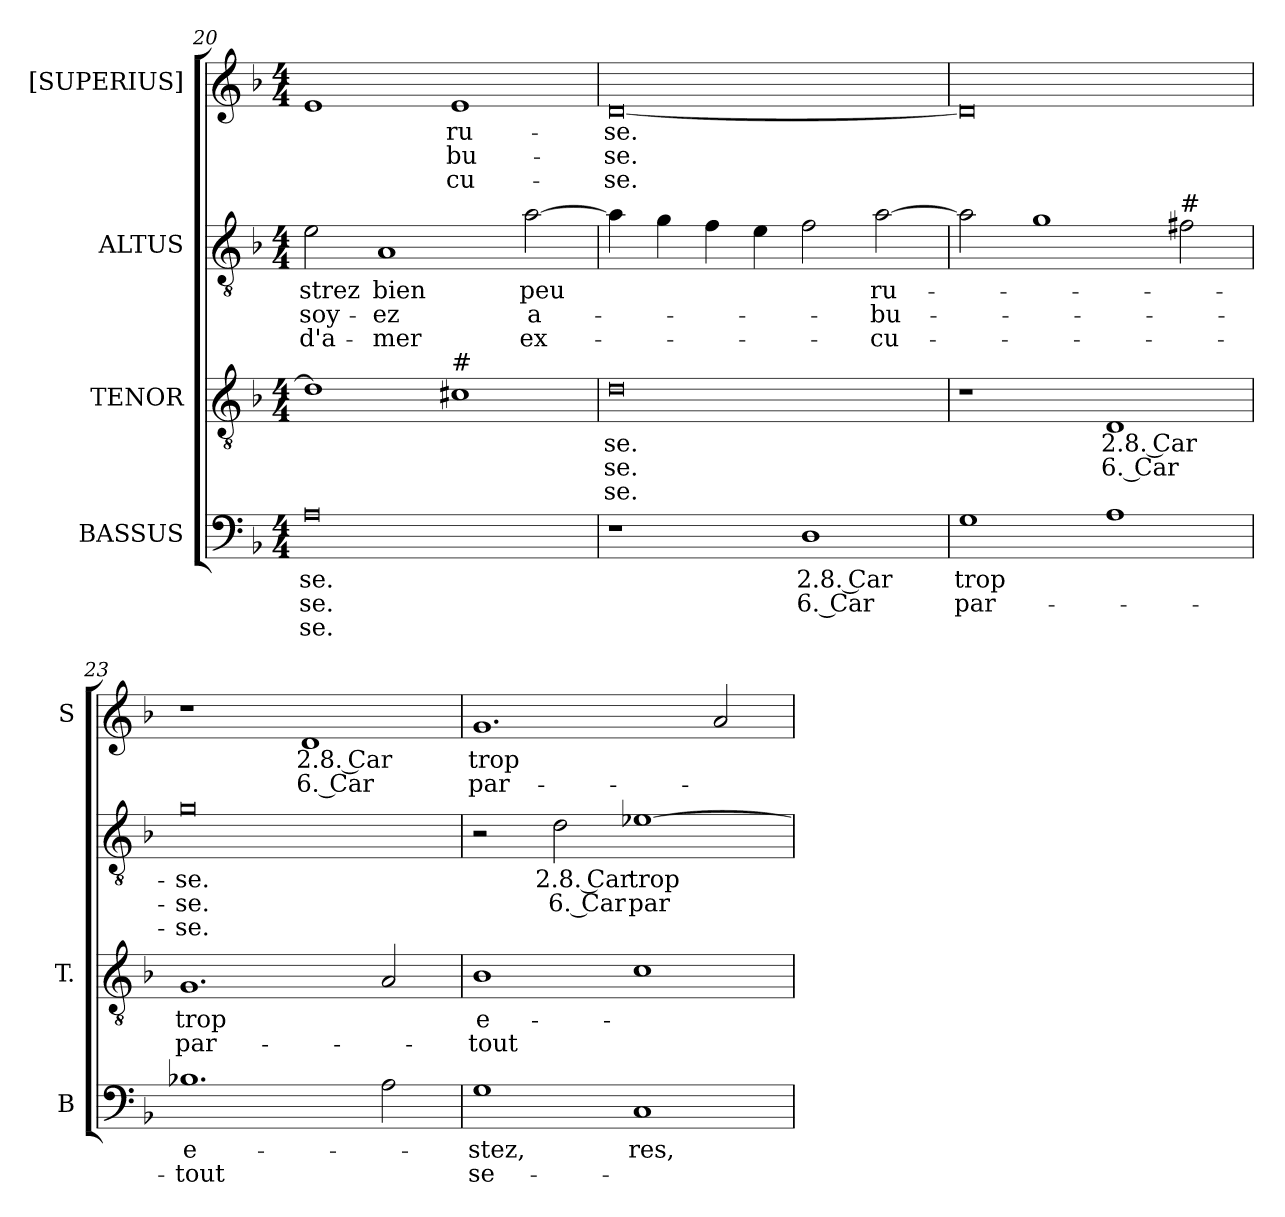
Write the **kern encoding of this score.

**kern	**text	**text	**text	**kern	**text	**text	**text	**kern	**text	**text	**text	**kern	**text	**text	**text
*part4	*part4	*part4	*part4	*part3	*part3	*part3	*part3	*part2	*part2	*part2	*part2	*part1	*part1	*part1	*part1
*staff4	*staff4	*staff4	*staff4	*staff3	*staff3	*staff3	*staff3	*staff2	*staff2	*staff2	*staff2	*staff1	*staff1	*staff1	*staff1
*I"BASSUS	*	*	*	*I"TENOR	*	*	*	*I"ALTUS	*	*	*	*I"[SUPERIUS]	*	*	*
*I'B	*	*	*	*I'T.	*	*	*	*	*	*	*	*I'S	*	*	*
*clefF4	*	*	*	*clefGv2	*	*	*	*clefGv2	*	*	*	*clefG2	*	*	*
*	*	*	*	*ITrd7c12	*	*	*	*ITrd7c12	*	*	*	*	*	*	*
*k[b-]	*	*	*	*k[b-]	*	*	*	*k[b-]	*	*	*	*k[b-]	*	*	*
*F:	*	*	*	*F:	*	*	*	*F:	*	*	*	*F:	*	*	*
*M4/4	*	*	*	*M4/4	*	*	*	*M4/4	*	*	*	*M4/4	*	*	*
=20	=20	=20	=20	=20	=20	=20	=20	=20	=20	=20	=20	=20	=20	=20	=20
!	!LO:LY:b:color=#000000	!LO:LY:b:color=#000000	!LO:LY:b:color=#000000	!	!	!	!	!	!	!	!	!	!	!	!
!	!	!	!	!	!	!	!	!	!LO:LY:b:color=#000000	!LO:LY:b:color=#000000	!LO:LY:b:color=#000000	!	!	!	!
0Ai	-se.	-se.	-se.	1Di]	.	.	.	2Ei\	-strez	soy-	d'a-	1ei	.	.	.
!	!	!	!	!	!	!	!	!	!LO:LY:b:color=#000000	!LO:LY:b:color=#000000	!LO:LY:b:color=#000000	!	!	!	!
.	.	.	.	.	.	.	.	1AAi	bien	-ez	-mer	.	.	.	.
!	!	!	!	!LO:TX:a:t=#	!	!	!	!	!	!	!	!	!	!	!
!	!	!	!	!	!	!	!	!	!	!	!	!	!LO:LY:b:color=#000000	!LO:LY:b:color=#000000	!LO:LY:b:color=#000000
.	.	.	.	1C#i	.	.	.	.	.	.	.	1ei	ru-	-bu-	-cu-
!	!	!	!	!	!	!	!	!	!LO:LY:b:color=#000000	!LO:LY:b:color=#000000	!LO:LY:b:color=#000000	!	!	!	!
.	.	.	.	.	.	.	.	[>2Ai\	peu	a-	ex-	.	.	.	.
=21	=21	=21	=21	=21	=21	=21	=21	=21	=21	=21	=21	=21	=21	=21	=21
!	!	!	!	!	!LO:LY:b:color=#000000	!LO:LY:b:color=#000000	!LO:LY:b:color=#000000	!	!	!	!	!	!	!	!
!	!	!	!	!	!	!	!	!	!	!	!	!	!LO:LY:b:color=#000000	!LO:LY:b:color=#000000	!LO:LY:b:color=#000000
1r	.	.	.	0Di	-se.	-se.	-se.	4Ai\]	.	.	.	[<0di	-se.	-se.	-se.
.	.	.	.	.	.	.	.	4Gi\	.	.	.	.	.	.	.
.	.	.	.	.	.	.	.	4Fi\	.	.	.	.	.	.	.
.	.	.	.	.	.	.	.	4Ei\	.	.	.	.	.	.	.
!	!LO:LY:b:color=#000000	!LO:LY:b:color=#000000	!	!	!	!	!	!	!	!	!	!	!	!	!
1Di	2.8. Car	6. Car	.	.	.	.	.	2Fi\	.	.	.	.	.	.	.
!	!	!	!	!	!	!	!	!	!LO:LY:b:color=#000000	!LO:LY:b:color=#000000	!LO:LY:b:color=#000000	!	!	!	!
.	.	.	.	.	.	.	.	[>2Ai\	ru-	-bu-	-cu-	.	.	.	.
=22	=22	=22	=22	=22	=22	=22	=22	=22	=22	=22	=22	=22	=22	=22	=22
!	!LO:LY:b:color=#000000	!LO:LY:b:color=#000000	!	!	!	!	!	!	!	!	!	!	!	!	!
1Gi	trop	par-	.	1r	.	.	.	2Ai\]	.	.	.	0di]	.	.	.
.	.	.	.	.	.	.	.	1Gi	.	.	.	.	.	.	.
!	!	!	!	!	!LO:LY:b:color=#000000	!LO:LY:b:color=#000000	!	!	!	!	!	!	!	!	!
1Ai	.	.	.	1DDi	2.8. Car	6. Car	.	.	.	.	.	.	.	.	.
!	!	!	!	!	!	!	!	!LO:TX:a:t=#	!	!	!	!	!	!	!
.	.	.	.	.	.	.	.	2F#i\	.	.	.	.	.	.	.
!!LO:PB:g=z
=23	=23	=23	=23	=23	=23	=23	=23	=23	=23	=23	=23	=23	=23	=23	=23
!	!LO:LY:b:color=#000000	!LO:LY:b:color=#000000	!	!	!	!	!	!	!	!	!	!	!	!	!
!	!	!	!	!	!LO:LY:b:color=#000000	!LO:LY:b:color=#000000	!	!	!	!	!	!	!	!	!
!	!	!	!	!	!	!	!	!	!LO:LY:b:color=#000000	!LO:LY:b:color=#000000	!LO:LY:b:color=#000000	!	!	!	!
1.B-Xi	e-	-tout	.	1.GGi	trop	par-	.	0Gi	-se.	-se.	-se.	1r	.	.	.
!	!	!	!	!	!	!	!	!	!	!	!	!	!LO:LY:b:color=#000000	!LO:LY:b:color=#000000	!
.	.	.	.	.	.	.	.	.	.	.	.	1di	2.8. Car	6. Car	.
2Ai\	.	.	.	2AAi/	.	.	.	.	.	.	.	.	.	.	.
=24	=24	=24	=24	=24	=24	=24	=24	=24	=24	=24	=24	=24	=24	=24	=24
!	!LO:LY:b:color=#000000	!LO:LY:b:color=#000000	!	!	!	!	!	!	!	!	!	!	!	!	!
!	!	!	!	!	!LO:LY:b:color=#000000	!LO:LY:b:color=#000000	!	!	!	!	!	!	!	!	!
!	!	!	!	!	!	!	!	!	!	!	!	!	!LO:LY:b:color=#000000	!LO:LY:b:color=#000000	!
1Gi	-stez,	se-	.	1BB-i	e-	-tout	.	2r	.	.	.	1.gi	trop	par-	.
!	!	!	!	!	!	!	!	!	!LO:LY:b:color=#000000	!LO:LY:b:color=#000000	!	!	!	!	!
.	.	.	.	.	.	.	.	2Di\	2.8. Car	6. Car	.	.	.	.	.
!	!LO:LY:b:color=#000000	!	!	!	!	!	!	!	!	!	!	!	!	!	!
!	!	!	!	!	!	!	!	!	!LO:LY:b:color=#000000	!LO:LY:b:color=#000000	!	!	!	!	!
1Ci	-res,	.	.	1Ci	.	.	.	[>1E-Xi	trop	par-	.	.	.	.	.
.	.	.	.	.	.	.	.	.	.	.	.	2ai/	.	.	.
=	=	=	=	=	=	=	=	=	=	=	=	=	=	=	=
*-	*-	*-	*-	*-	*-	*-	*-	*-	*-	*-	*-	*-	*-	*-	*-
